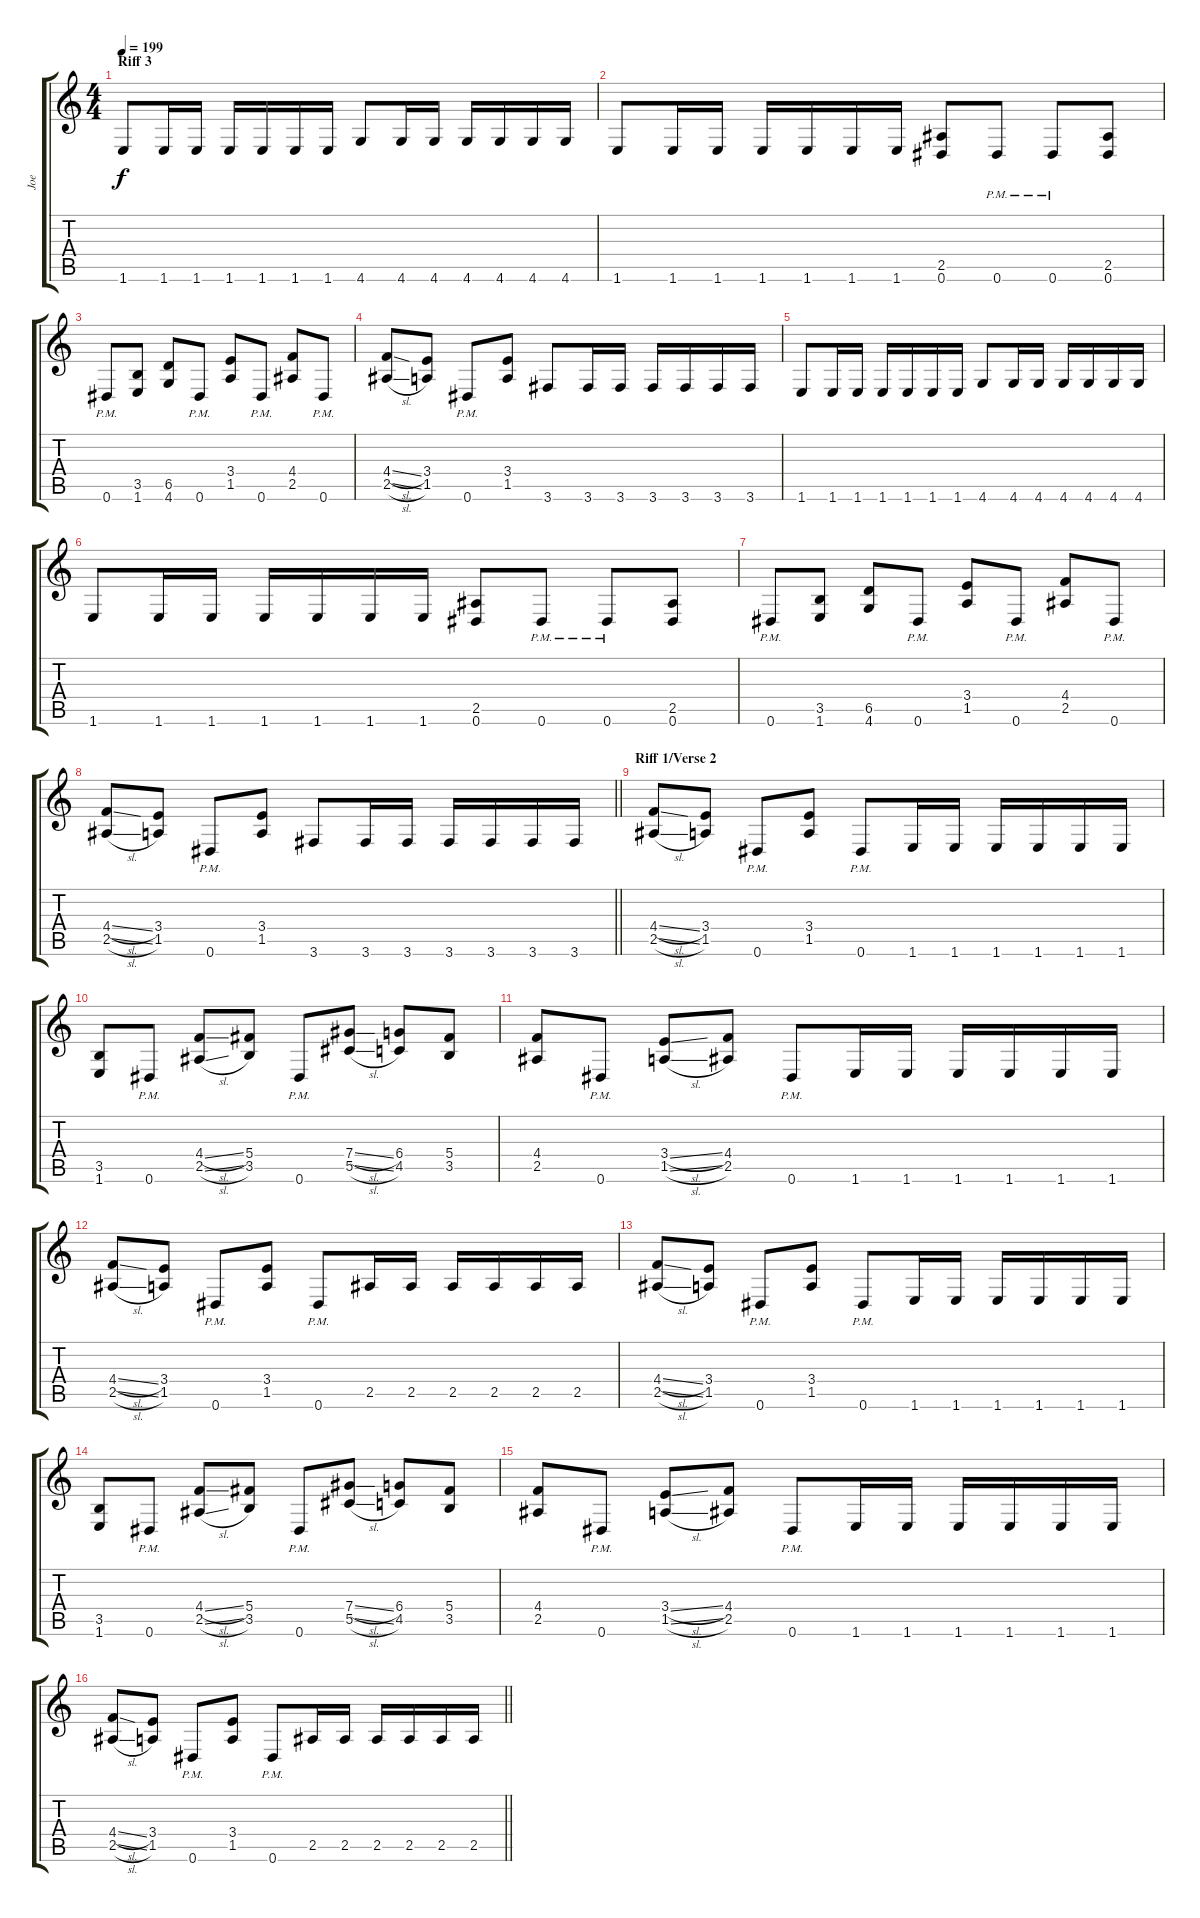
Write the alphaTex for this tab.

\track ("Joe" "Joe") {instrument distortionguitar}
\staff {score tabs}
\tuning (Eb4 Bb3 Gb3 Db3 Ab2 Eb2) {hide}
\ts (4 4)
\section ("" "Riff 3")
\tempo 199
\clef g2
\ks c
1.6.8{dy f} 1.6.16 1.6.16 1.6.16 1.6.16 1.6.16 1.6.16 4.6.8 4.6.16 4.6.16 4.6.16 4.6.16 4.6.16 4.6.16 |
1.6.8 1.6.16 1.6.16 1.6.16 1.6.16 1.6.16 1.6.16 (2.5 0.6).8 0.6{pm}.8 0.6{pm}.8 (2.5 0.6).8 |
0.6{pm}.8 (3.5 1.6).8 (6.5 4.6).8 0.6{pm}.8 (3.4 1.5).8 0.6{pm}.8 (4.4 2.5).8 0.6{pm}.8 |
(4.4{sl} 2.5{sl}).8 (3.4 1.5).8 0.6{pm}.8 (3.4 1.5).8 3.6.8 3.6.16 3.6.16 3.6.16 3.6.16 3.6.16 3.6.16 |
1.6.8 1.6.16 1.6.16 1.6.16 1.6.16 1.6.16 1.6.16 4.6.8 4.6.16 4.6.16 4.6.16 4.6.16 4.6.16 4.6.16 |
1.6.8 1.6.16 1.6.16 1.6.16 1.6.16 1.6.16 1.6.16 (2.5 0.6).8 0.6{pm}.8 0.6{pm}.8 (2.5 0.6).8 |
0.6{pm}.8 (3.5 1.6).8 (6.5 4.6).8 0.6{pm}.8 (3.4 1.5).8 0.6{pm}.8 (4.4 2.5).8 0.6{pm}.8 |
\barLineRight lightlight
(4.4{sl} 2.5{sl}).8 (3.4 1.5).8 0.6{pm}.8 (3.4 1.5).8 3.6.8 3.6.16 3.6.16 3.6.16 3.6.16 3.6.16 3.6.16 |
\section ("" "Riff 1/Verse 2")
(4.4{sl} 2.5{sl}).8 (3.4 1.5).8 0.6{pm}.8 (3.4 1.5).8 0.6{pm}.8 1.6.16 1.6.16 1.6.16 1.6.16 1.6.16 1.6.16 |
(3.5 1.6).8 0.6{pm}.8 (4.4{sl} 2.5{sl}).8 (5.4 3.5).8 0.6{pm}.8 (7.4{sl} 5.5{sl}).8 (6.4 4.5).8 (5.4 3.5).8 |
(4.4 2.5).8 0.6{pm}.8 (3.4{sl} 1.5{sl}).8 (4.4 2.5).8 0.6{pm}.8 1.6.16 1.6.16 1.6.16 1.6.16 1.6.16 1.6.16 |
(4.4{sl} 2.5{sl}).8 (3.4 1.5).8 0.6{pm}.8 (3.4 1.5).8 0.6{pm}.8 2.5.16 2.5.16 2.5.16 2.5.16 2.5.16 2.5.16 |
(4.4{sl} 2.5{sl}).8 (3.4 1.5).8 0.6{pm}.8 (3.4 1.5).8 0.6{pm}.8 1.6.16 1.6.16 1.6.16 1.6.16 1.6.16 1.6.16 |
(3.5 1.6).8 0.6{pm}.8 (4.4{sl} 2.5{sl}).8 (5.4 3.5).8 0.6{pm}.8 (7.4{sl} 5.5{sl}).8 (6.4 4.5).8 (5.4 3.5).8 |
(4.4 2.5).8 0.6{pm}.8 (3.4{sl} 1.5{sl}).8 (4.4 2.5).8 0.6{pm}.8 1.6.16 1.6.16 1.6.16 1.6.16 1.6.16 1.6.16 |
\barLineRight lightlight
(4.4{sl} 2.5{sl}).8 (3.4 1.5).8 0.6{pm}.8 (3.4 1.5).8 0.6{pm}.8 2.5.16 2.5.16 2.5.16 2.5.16 2.5.16 2.5.16
